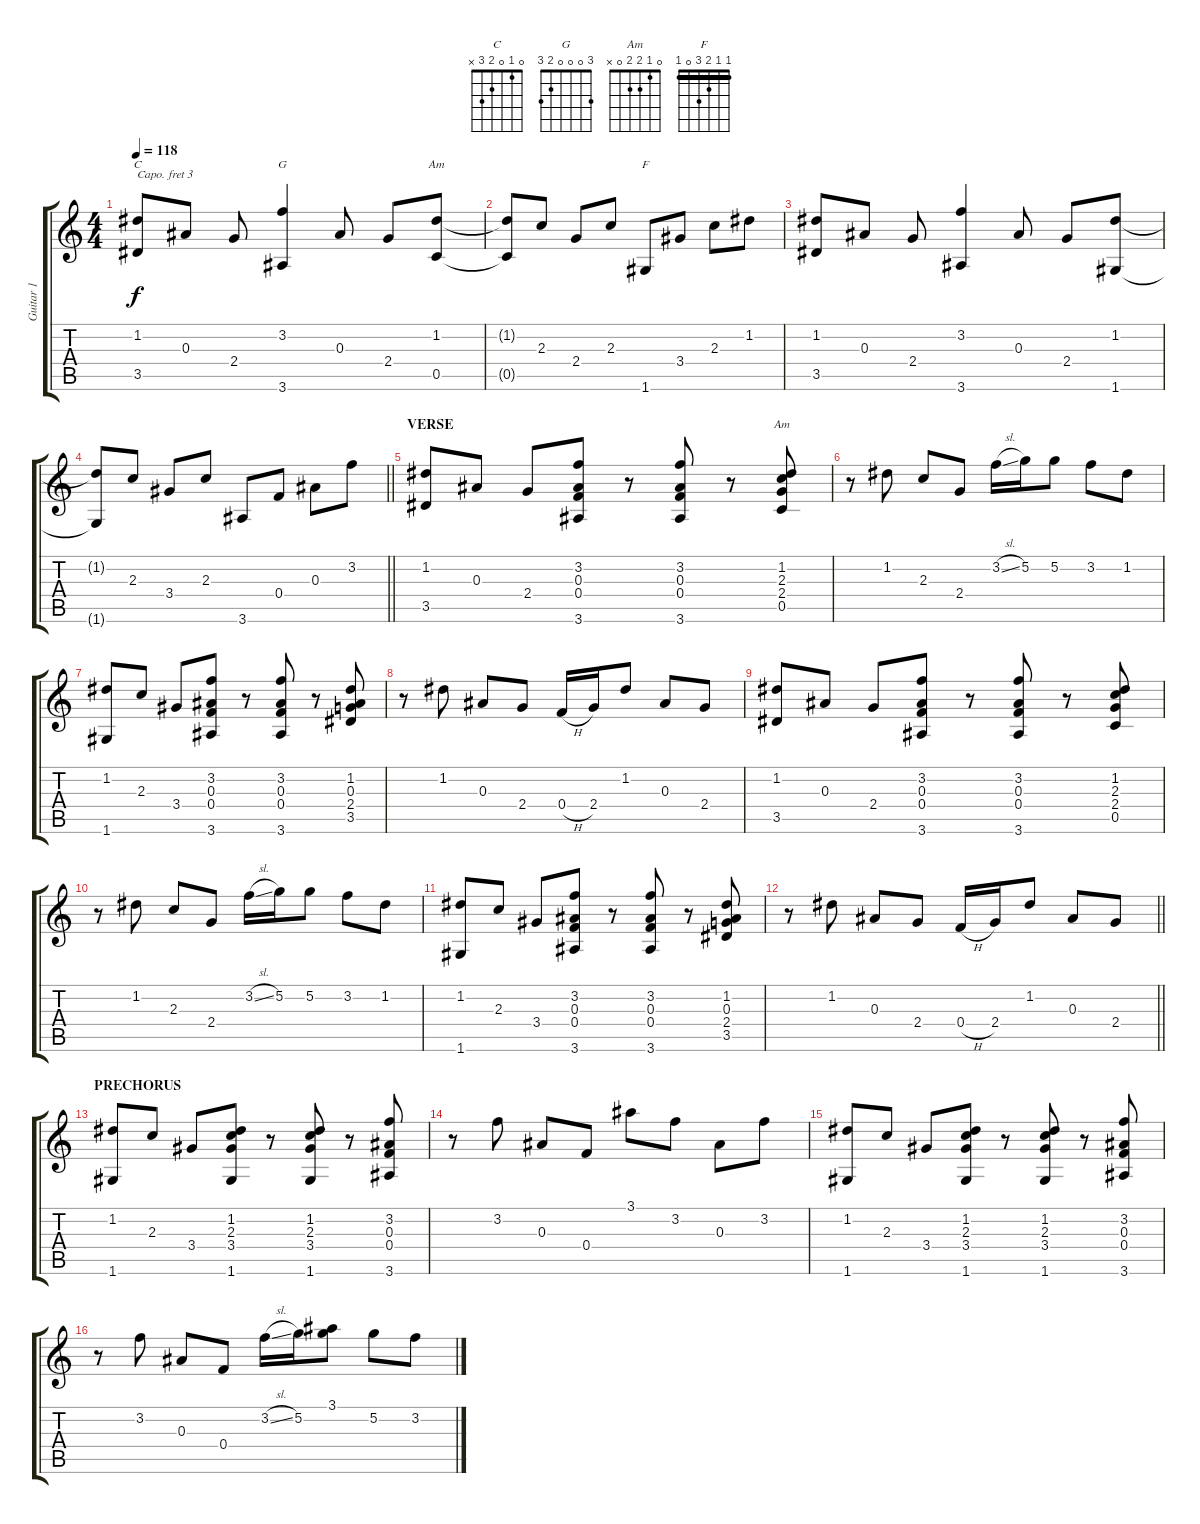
\track ("Guitar 1" "Guitar 1") {instrument acousticguitarnylon}
\staff {score tabs}
\capo 3
\tuning (E4 B3 G3 D3 A2 E2) {hide}
\chord ("C" 0 1 0 2 3 x)
\chord ("G" 3 0 0 0 2 3)
\chord ("Am" x 1 x x 0 x)
\chord ("F" 1 1 2 3 0 1) {barre 1}
\chord ("Am" 0 1 2 2 0 x)
\ts (4 4)
\tempo 118
\clef g2
\ks c
(1.2 3.5).8{ch "C" dy f} 0.3.8 2.4.8 (3.2 3.6).4{ch "G"} 0.3.8 2.4.8 (1.2 0.5).8{ch "Am"} |
(1.2{t} 0.5{t}).8 2.3.8 2.4.8 2.3.8 1.6.8{ch "F"} 3.4.8 2.3.8 1.2.8 |
(1.2 3.5).8 0.3.8 2.4.8 (3.2 3.6).4 0.3.8 2.4.8 (1.2 1.6).8 |
\barLineRight lightlight
(1.2{t} 1.6{t}).8 2.3.8 3.4.8 2.3.8 3.6.8 0.4.8 0.3.8 3.2.8 |
\section ("" "VERSE")
(1.2 3.5).8 0.3.8 2.4.8 (3.2 0.3 0.4 3.6).8 r.8 (3.2 0.3 0.4 3.6).8 r.8 (1.2 2.3 2.4 0.5).8{ch "Am"} |
r.8 1.2.8 2.3.8 2.4.8 3.2{sl}.16 5.2.16 5.2.8 3.2.8 1.2.8 |
(1.2 1.6).8 2.3.8 3.4.8 (3.2 0.3 0.4 3.6).8 r.8 (3.2 0.3 0.4 3.6).8 r.8 (1.2 0.3 2.4 3.5).8 |
r.8 1.2.8 0.3.8 2.4.8 0.4{h}.16 2.4.16 1.2.8 0.3.8 2.4.8 |
(1.2 3.5).8 0.3.8 2.4.8 (3.2 0.3 0.4 3.6).8 r.8 (3.2 0.3 0.4 3.6).8 r.8 (1.2 2.3 2.4 0.5).8 |
r.8 1.2.8 2.3.8 2.4.8 3.2{sl}.16 5.2.16 5.2.8 3.2.8 1.2.8 |
(1.2 1.6).8 2.3.8 3.4.8 (3.2 0.3 0.4 3.6).8 r.8 (3.2 0.3 0.4 3.6).8 r.8 (1.2 0.3 2.4 3.5).8 |
\barLineRight lightlight
r.8 1.2.8 0.3.8 2.4.8 0.4{h}.16 2.4.16 1.2.8 0.3.8 2.4.8 |
\section ("" "PRECHORUS")
(1.2 1.6).8 2.3.8 3.4.8 (1.2 2.3 3.4 1.6).8 r.8 (1.2 2.3 3.4 1.6).8 r.8 (3.2 0.3 0.4 3.6).8 |
r.8 3.2.8 0.3.8 0.4.8 3.1.8 3.2.8 0.3.8 3.2.8 |
(1.2 1.6).8 2.3.8 3.4.8 (1.2 2.3 3.4 1.6).8 r.8 (1.2 2.3 3.4 1.6).8 r.8 (3.2 0.3 0.4 3.6).8 |
r.8 3.2.8 0.3.8 0.4.8 3.2{sl}.16 5.2.16 (3.1 5.2{t}).8 5.2.8 3.2.8
